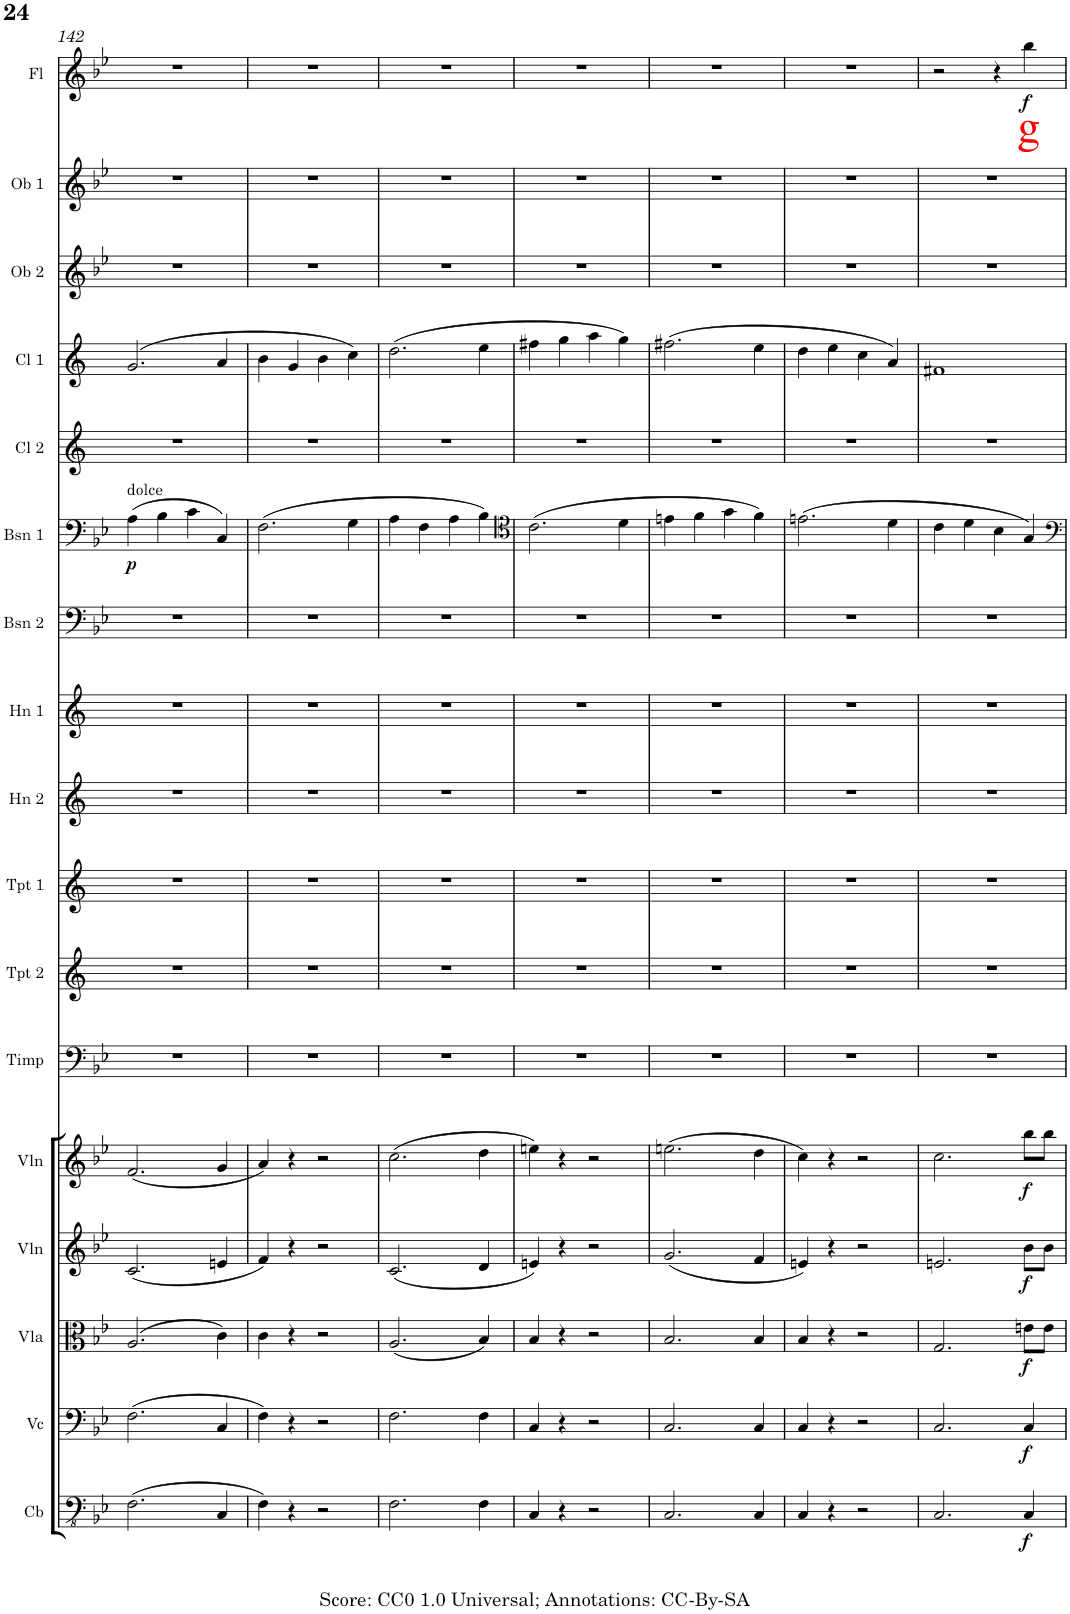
**kern	**dynam	**kern	**dynam	**kern	**dynam	**kern	**dynam	**kern	**dynam	**kern	**kern	**kern	**kern	**kern	**kern	**kern	**dynam	**kern	**kern	**kern	**kern	**kern	**text	**dynam
*part17	*part17	*part16	*part16	*part15	*part15	*part14	*part14	*part13	*part13	*part12	*part11	*part10	*part9	*part8	*part7	*part6	*part6	*part5	*part4	*part3	*part2	*part1	*part1	*part1
*staff17	*staff17	*staff16	*staff16	*staff15	*staff15	*staff14	*staff14	*staff13	*staff13	*staff12	*staff11	*staff10	*staff9	*staff8	*staff7	*staff6	*staff6	*staff5	*staff4	*staff3	*staff2	*staff1	*staff1	*staff1
*I"Contrabass	*	*I"Violoncello	*	*I"Viola	*	*I"Violin	*	*I"Violin	*	*I"Timpani	*I"Bb Trumpet 2	*I"Bb Trumpet 1	*I"Bb (alto) Horn 2	*I"Bb (alto) Horn 1	*I"Bassoon 2	*I"Bassoon 1	*	*I"Bb Clarinet 2	*I"Bb Clarinet 1	*I"Oboe 2	*I"Oboe 1	*I"Flute	*	*
*I'Cb	*	*I'Vc	*	*I'Vla	*	*I'Vln	*	*I'Vln	*	*I'Timp	*I'Tpt 2	*I'Tpt 1	*I'Hn 2	*I'Hn 1	*I'Bsn 2	*I'Bsn 1	*	*I'Cl 2	*I'Cl 1	*I'Ob 2	*I'Ob 1	*I'Fl	*	*
!!LO:PB:g=z
*clefFv4	*	*clefF4	*	*clefC3	*	*clefG2	*	*clefG2	*	*clefF4	*clefG2	*clefG2	*clefG2	*clefG2	*clefF4	*clefF4	*	*clefG2	*clefG2	*clefG2	*clefG2	*clefG2	*	*
*	*	*	*	*	*	*	*	*	*	*	*Trd1c2	*Trd1c2	*Trd1c2	*Trd1c2	*	*	*	*Trd1c2	*Trd1c2	*	*	*	*	*
*k[b-e-]	*	*k[b-e-]	*	*k[b-e-]	*	*k[b-e-]	*	*k[b-e-]	*	*k[b-e-]	*k[]	*k[]	*k[]	*k[]	*k[b-e-]	*k[b-e-]	*	*k[]	*k[]	*k[b-e-]	*k[b-e-]	*k[b-e-]	*	*
*M2/2	*	*M2/2	*	*M2/2	*	*M2/2	*	*M2/2	*	*M2/2	*M2/2	*M2/2	*M2/2	*M2/2	*M2/2	*M2/2	*	*M2/2	*M2/2	*M2/2	*M2/2	*M2/2	*	*
*met(c|)	*	*met(c|)	*	*met(c|)	*	*met(c|)	*	*met(c|)	*	*met(c|)	*met(c|)	*met(c|)	*met(c|)	*met(c|)	*met(c|)	*met(c|)	*	*met(c|)	*met(c|)	*met(c|)	*met(c|)	*met(c|)	*	*
=142	=142	=142	=142	=142	=142	=142	=142	=142	=142	=142	=142	=142	=142	=142	=142	=142	=142	=142	=142	=142	=142	=142	=142	=142
!	!	!	!	!	!	!	!	!	!	!	!	!	!	!	!	!LO:TX:a:t=dolce	!	!	!	!	!	!	!	!
!	!	!	!	!	!	!	!	!	!	!	!	!	!	!	!	!	!LO:DY:b	!	!	!	!	!	!	!
(2.FF\	.	(2.F\	.	(2.A/	.	(2.c/	.	(2.f/	.	1r	1r	1r	1r	1r	1r	(4A\	p	1r	(2.g/	1r	1r	1r	.	.
.	.	.	.	.	.	.	.	.	.	.	.	.	.	.	.	4B-\	.	.	.	.	.	.	.	.
.	.	.	.	.	.	.	.	.	.	.	.	.	.	.	.	4c\	.	.	.	.	.	.	.	.
4CC/	.	4C/	.	4c\)	.	4en/	.	4g/	.	.	.	.	.	.	.	4C/)	.	.	4a/	.	.	.	.	.
=143	=143	=143	=143	=143	=143	=143	=143	=143	=143	=143	=143	=143	=143	=143	=143	=143	=143	=143	=143	=143	=143	=143	=143	=143
4FF\)	.	4F\)	.	4c\	.	4f/)	.	4a/)	.	1r	1r	1r	1r	1r	1r	(2.F\	.	1r	4b\	1r	1r	1r	.	.
4r	.	4r	.	4r	.	4r	.	4r	.	.	.	.	.	.	.	.	.	.	4g/	.	.	.	.	.
2r	.	2r	.	2r	.	2r	.	2r	.	.	.	.	.	.	.	.	.	.	4b\	.	.	.	.	.
.	.	.	.	.	.	.	.	.	.	.	.	.	.	.	.	4G\	.	.	4cc\)	.	.	.	.	.
=144	=144	=144	=144	=144	=144	=144	=144	=144	=144	=144	=144	=144	=144	=144	=144	=144	=144	=144	=144	=144	=144	=144	=144	=144
2.FF\	.	2.F\	.	(2.A/	.	(2.c/	.	(2.cc\	.	1r	1r	1r	1r	1r	1r	4A\	.	1r	(2.dd\	1r	1r	1r	.	.
.	.	.	.	.	.	.	.	.	.	.	.	.	.	.	.	4F\	.	.	.	.	.	.	.	.
.	.	.	.	.	.	.	.	.	.	.	.	.	.	.	.	4A\	.	.	.	.	.	.	.	.
4FF\	.	4F\	.	4B-/)	.	4d/	.	4dd\	.	.	.	.	.	.	.	4B-\)	.	.	4ee\	.	.	.	.	.
=145	=145	=145	=145	=145	=145	=145	=145	=145	=145	=145	=145	=145	=145	=145	=145	=145	=145	=145	=145	=145	=145	=145	=145	=145
*	*	*	*	*	*	*	*	*	*	*	*	*	*	*	*	*clefC4	*	*	*	*	*	*	*	*
4CC/	.	4C/	.	4B-/	.	4en/)	.	4een\)	.	1r	1r	1r	1r	1r	1r	(2.c\	.	1r	4ff#X\	1r	1r	1r	.	.
4r	.	4r	.	4r	.	4r	.	4r	.	.	.	.	.	.	.	.	.	.	4gg\	.	.	.	.	.
2r	.	2r	.	2r	.	2r	.	2r	.	.	.	.	.	.	.	.	.	.	4aa\	.	.	.	.	.
.	.	.	.	.	.	.	.	.	.	.	.	.	.	.	.	4d\	.	.	4gg\)	.	.	.	.	.
=146	=146	=146	=146	=146	=146	=146	=146	=146	=146	=146	=146	=146	=146	=146	=146	=146	=146	=146	=146	=146	=146	=146	=146	=146
2.CC/	.	2.C/	.	2.B-/	.	(2.g/	.	(2.een\	.	1r	1r	1r	1r	1r	1r	4en\	.	1r	(2.ff#X\	1r	1r	1r	.	.
.	.	.	.	.	.	.	.	.	.	.	.	.	.	.	.	4f\	.	.	.	.	.	.	.	.
.	.	.	.	.	.	.	.	.	.	.	.	.	.	.	.	4g\	.	.	.	.	.	.	.	.
4CC/	.	4C/	.	4B-/	.	4f/	.	4dd\	.	.	.	.	.	.	.	4f\)	.	.	4ee\	.	.	.	.	.
=147	=147	=147	=147	=147	=147	=147	=147	=147	=147	=147	=147	=147	=147	=147	=147	=147	=147	=147	=147	=147	=147	=147	=147	=147
4CC/	.	4C/	.	4B-/	.	4en/)	.	4cc\)	.	1r	1r	1r	1r	1r	1r	(2.en\	.	1r	4dd\	1r	1r	1r	.	.
4r	.	4r	.	4r	.	4r	.	4r	.	.	.	.	.	.	.	.	.	.	4ee\	.	.	.	.	.
2r	.	2r	.	2r	.	2r	.	2r	.	.	.	.	.	.	.	.	.	.	4cc\	.	.	.	.	.
.	.	.	.	.	.	.	.	.	.	.	.	.	.	.	.	4d\	.	.	4a/)	.	.	.	.	.
=148	=148	=148	=148	=148	=148	=148	=148	=148	=148	=148	=148	=148	=148	=148	=148	=148	=148	=148	=148	=148	=148	=148	=148	=148
2.CC/	.	2.C/	.	2.G/	.	2.en/	.	2.cc\	.	1r	1r	1r	1r	1r	1r	4c\	.	1r	1f#X	1r	1r	2r	.	.
.	.	.	.	.	.	.	.	.	.	.	.	.	.	.	.	4d\	.	.	.	.	.	.	.	.
.	.	.	.	.	.	.	.	.	.	.	.	.	.	.	.	4B-\	.	.	.	.	.	4r	.	.
!	!LO:DY:b	!	!LO:DY:b	!	!LO:DY:b	!	!LO:DY:b	!	!LO:DY:b	!	!	!	!	!	!	!	!	!	!	!	!	!	!LO:LY:b:color=#FF0000	!LO:DY:b
4CC/	f	4C/	f	8en\L	f	8b-\L	f	8bb-\L	f	.	.	.	.	.	.	4G/)	.	.	.	.	.	4bb-\	g	f
.	.	.	.	8e\J	.	8b-\J	.	8bb-\J	.	.	.	.	.	.	.	.	.	.	.	.	.	.	.	.
=	=	=	=	=	=	=	=	=	=	=	=	=	=	=	=	=	=	=	=	=	=	=	=	=
*-	*-	*-	*-	*-	*-	*-	*-	*-	*-	*-	*-	*-	*-	*-	*-	*-	*-	*-	*-	*-	*-	*-	*-	*-
